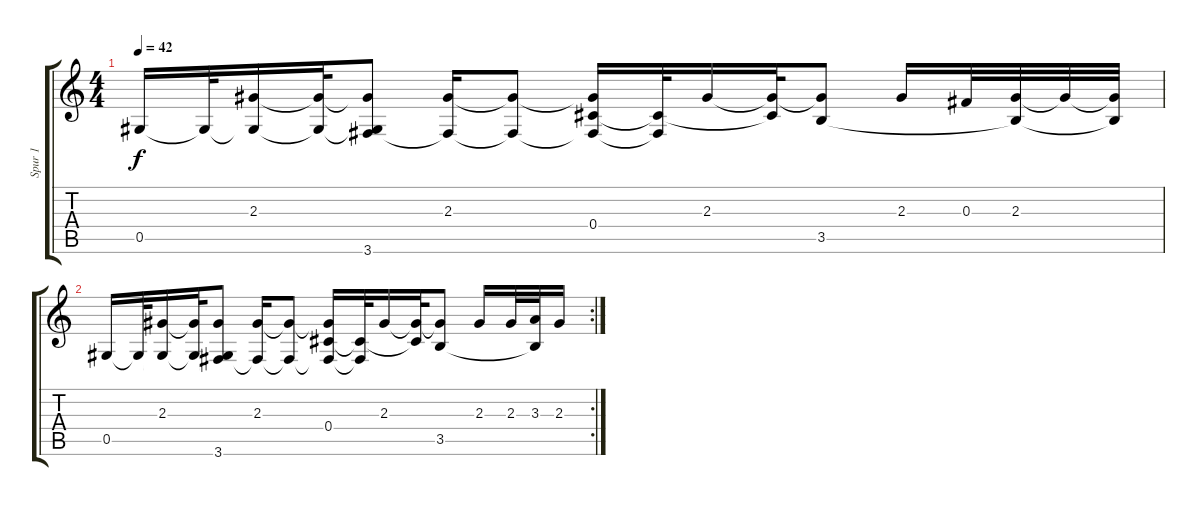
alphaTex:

\track ("Spur 1" "Spur 1") {instrument slapbass2}
\staff {score tabs}
\tuning (Eb4 Bb3 Gb3 Db3 Ab2 Eb2) {hide}
\ts (4 4)
\tempo 42
\clef g2
\ks c
0.5.16{dy f} 0.5{t}.32 (2.3 0.5{t}).16 (2.3{t} 0.5{t}).32 (2.3{t} 0.5{t} 3.6).8 (2.3 3.6{t}).16 (2.3{t} 3.6{t}).8 (2.3{t} 0.4 3.6{t}).16 (0.4{t} 3.6{t}).32 2.3.16 (2.3{t} 0.4{t}).32 (2.3{t} 3.5).8 2.3.16 0.3.32 (2.3 3.5{t}).32 2.3{t}.32 (2.3{t} 3.5{t}).32 |
\rc 2
0.5.16 0.5{t}.32 (2.3 0.5{t}).16 (2.3{t} 0.5{t}).32 (2.3{t} 0.5{t} 3.6).8 (2.3 3.6{t}).16 (2.3{t} 3.6{t}).8 (2.3{t} 0.4 3.6{t}).16 (0.4{t} 3.6{t}).32 2.3.16 (2.3{t} 0.4{t}).32 (2.3{t} 3.5).8 2.3.16 2.3.32 (3.3 3.5{t}).32 2.3.16
